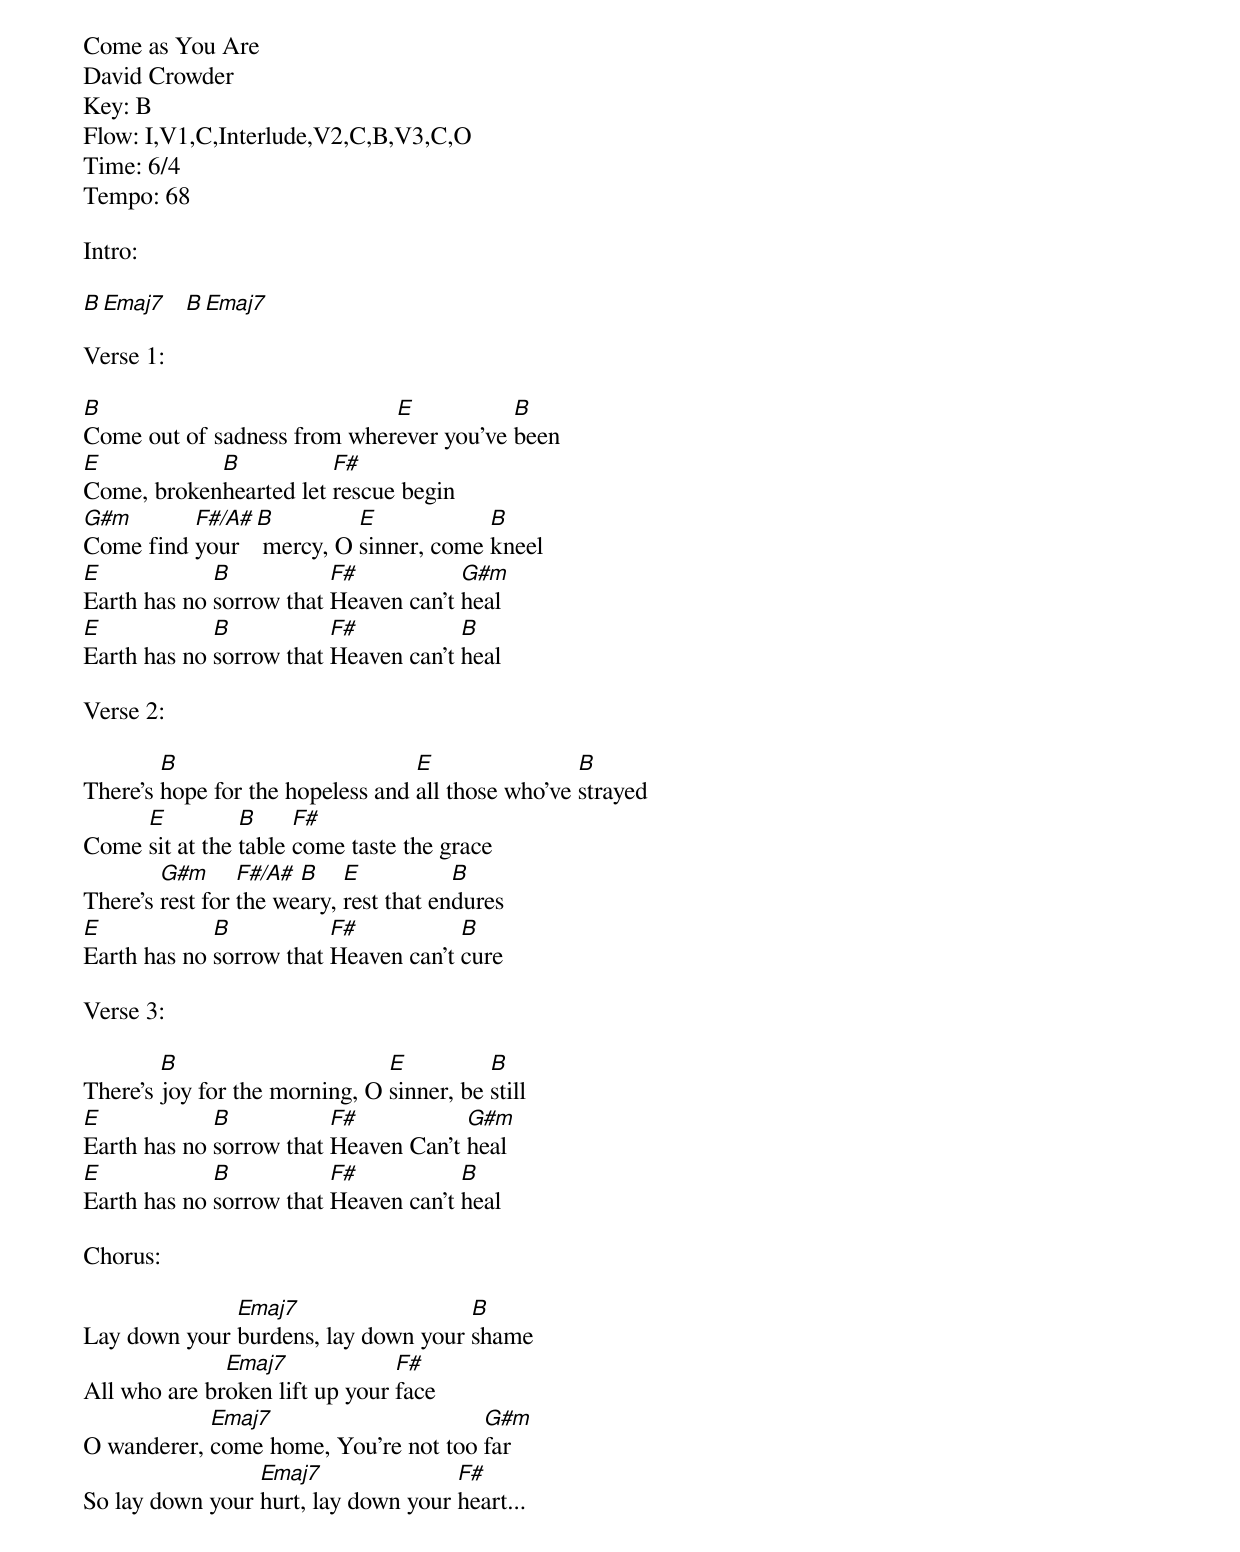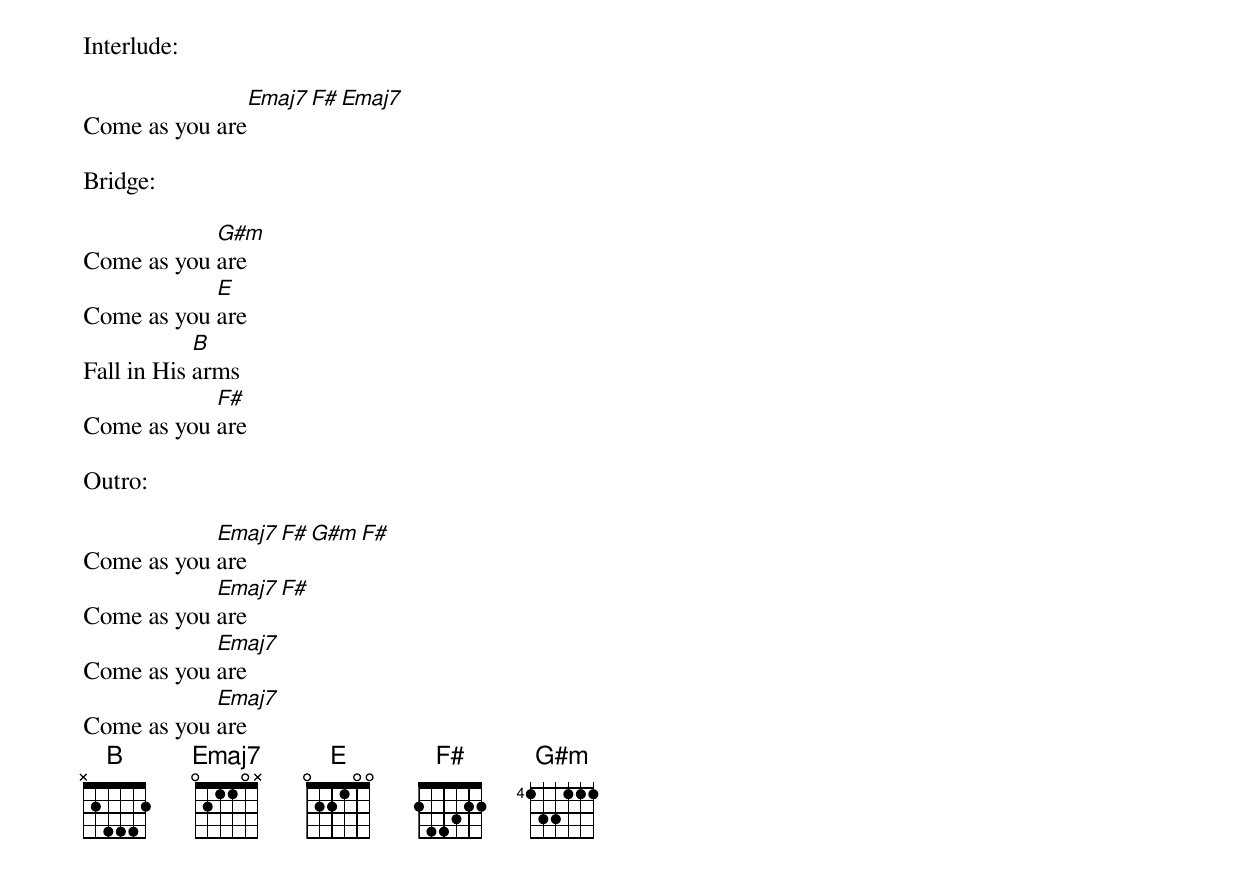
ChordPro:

Come as You Are
David Crowder
Key: B
Flow: I,V1,C,Interlude,V2,C,B,V3,C,O
Time: 6/4
Tempo: 68

Intro:

[B][Emaj7]   [B][Emaj7]

Verse 1:

[B]Come out of sadness from wher[E]ever you've [B]been
[E]Come, broken[B]hearted let [F#]rescue begin
[G#m]Come find [F#/A#]your[B] mercy, O [E]sinner, come [B]kneel
[E]Earth has no [B]sorrow that [F#]Heaven can't [G#m]heal
[E]Earth has no [B]sorrow that [F#]Heaven can't [B]heal

Verse 2:

There's [B]hope for the hopeless and [E]all those who've [B]strayed
Come [E]sit at the [B]table [F#]come taste the grace
There's [G#m]rest for [F#/A#]the we[B]ary, [E]rest that en[B]dures
[E]Earth has no [B]sorrow that [F#]Heaven can't [B]cure

Verse 3:

There's [B]joy for the morning, O [E]sinner, be [B]still
[E]Earth has no [B]sorrow that [F#]Heaven Can't [G#m]heal
[E]Earth has no [B]sorrow that [F#]Heaven can't [B]heal

Chorus:

Lay down your [Emaj7]burdens, lay down your [B]shame
All who are br[Emaj7]oken lift up your [F#]face
O wanderer, [Emaj7]come home, You're not too [G#m]far
So lay down your [Emaj7]hurt, lay down your [F#]heart...

Interlude:

Come as you are[Emaj7][F#][Emaj7]

Bridge:

Come as you [G#m]are
Come as you [E]are
Fall in His [B]arms
Come as you [F#]are

Outro:

Come as you [Emaj7]are[F#][G#m][F#]
Come as you [Emaj7]are[F#]
Come as you [Emaj7]are
Come as you [Emaj7]are
